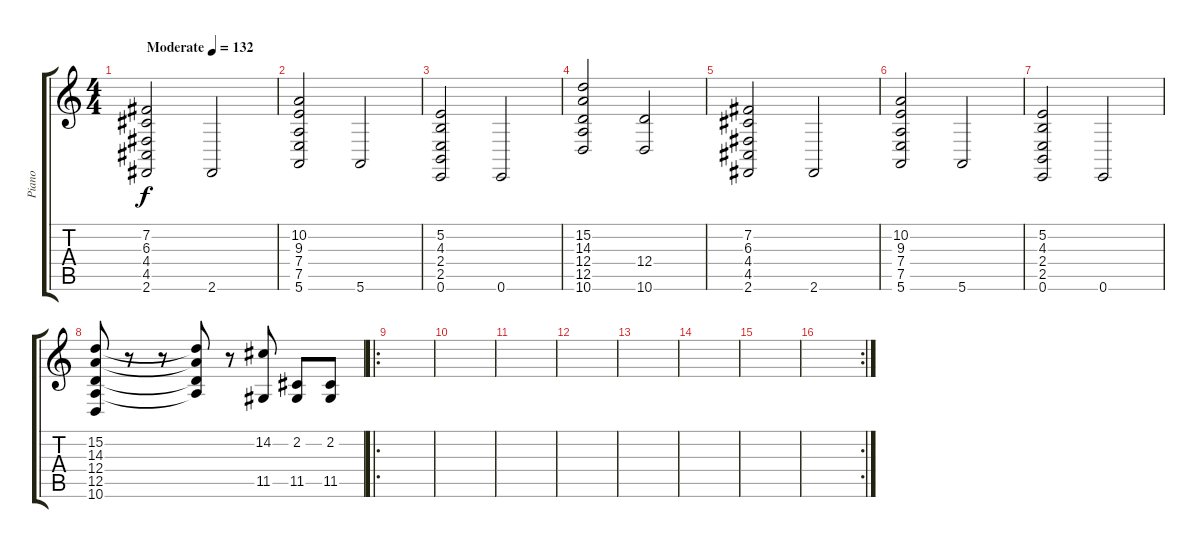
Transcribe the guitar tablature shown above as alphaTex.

\track ("Piano" "Piano") {instrument acousticgrandpiano}
\staff {score tabs}
\tuning (E4 B3 G3 D3 A2 E2) {hide}
\ts (4 4)
\tempo (132 "Moderate")
\clef g2
\ks c
(7.2 6.3 4.4 4.5 2.6).2{dy f instrument acousticgrandpiano} 2.6.2 |
(10.2 9.3 7.4 7.5 5.6).2 5.6.2 |
(5.2 4.3 2.4 2.5 0.6).2 0.6.2 |
(15.2 14.3 12.4 12.5 10.6).2 (12.4 10.6).2 |
(7.2 6.3 4.4 4.5 2.6).2 2.6.2 |
(10.2 9.3 7.4 7.5 5.6).2 5.6.2 |
(5.2 4.3 2.4 2.5 0.6).2 0.6.2 |
(15.2 14.3 12.4 12.5 10.6).8 r.8 r.8 (15.2{t} 14.3{t} 12.4{t} 12.5{t}).8 r.8 (14.2 11.5).8 (2.2 11.5).8 (2.2 11.5).8 |
\ro
|
|
|
|
|
|
|
\rc 2
